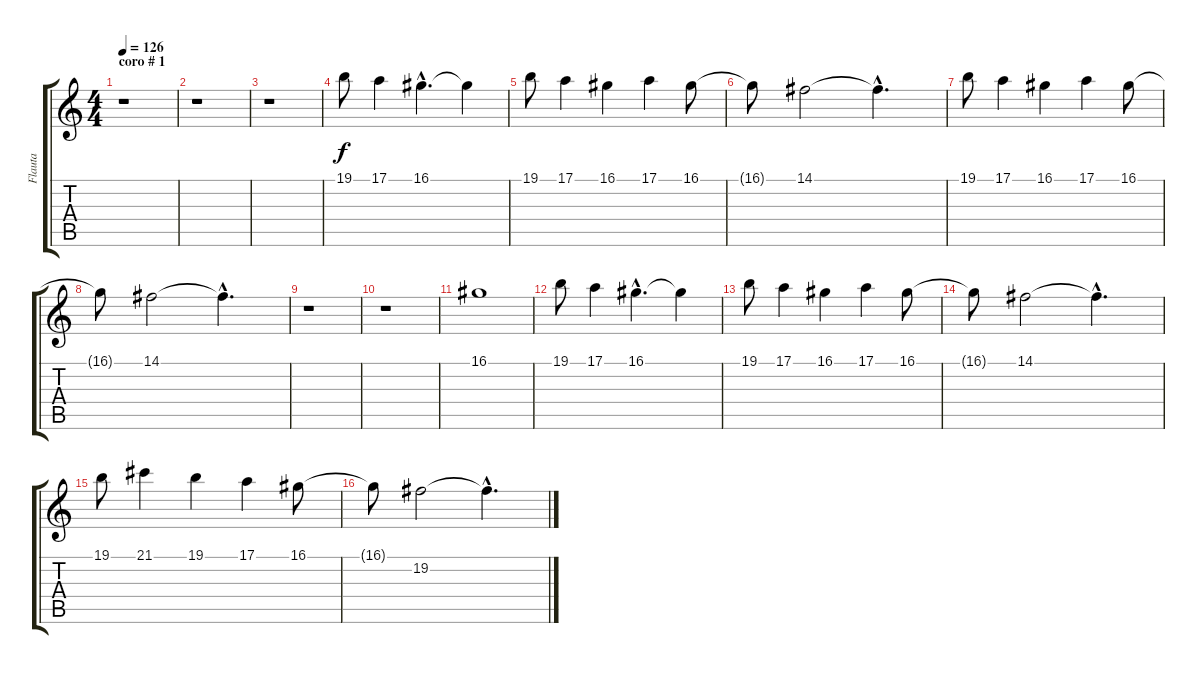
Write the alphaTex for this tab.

\track ("Flauta" "Flauta") {instrument ocarina}
\staff {score tabs}
\tuning (E4 B3 G3 D3 A2 E2) {hide}
\ts (4 4)
\section ("" "coro # 1")
\tempo 126
\clef g2
\ks c
r.1{dy f} |
r.1 |
r.1 |
19.1.8 17.1.4 16.1{hac}.4{d} 16.1{t}.4 |
19.1.8 17.1.4 16.1.4 17.1.4 16.1.8 |
16.1{t}.8 14.1.2 14.1{hac t}.4{d} |
19.1.8 17.1.4 16.1.4 17.1.4 16.1.8 |
16.1{t}.8 14.1.2 14.1{hac t}.4{d} |
r.1 |
r.1 |
16.1.1 |
19.1.8 17.1.4 16.1{hac}.4{d} 16.1{t}.4 |
19.1.8 17.1.4 16.1.4 17.1.4 16.1.8 |
16.1{t}.8 14.1.2 14.1{hac t}.4{d} |
19.1.8 21.1.4 19.1.4 17.1.4 16.1.8 |
16.1{t}.8 19.2.2 19.2{hac t}.4{d}
